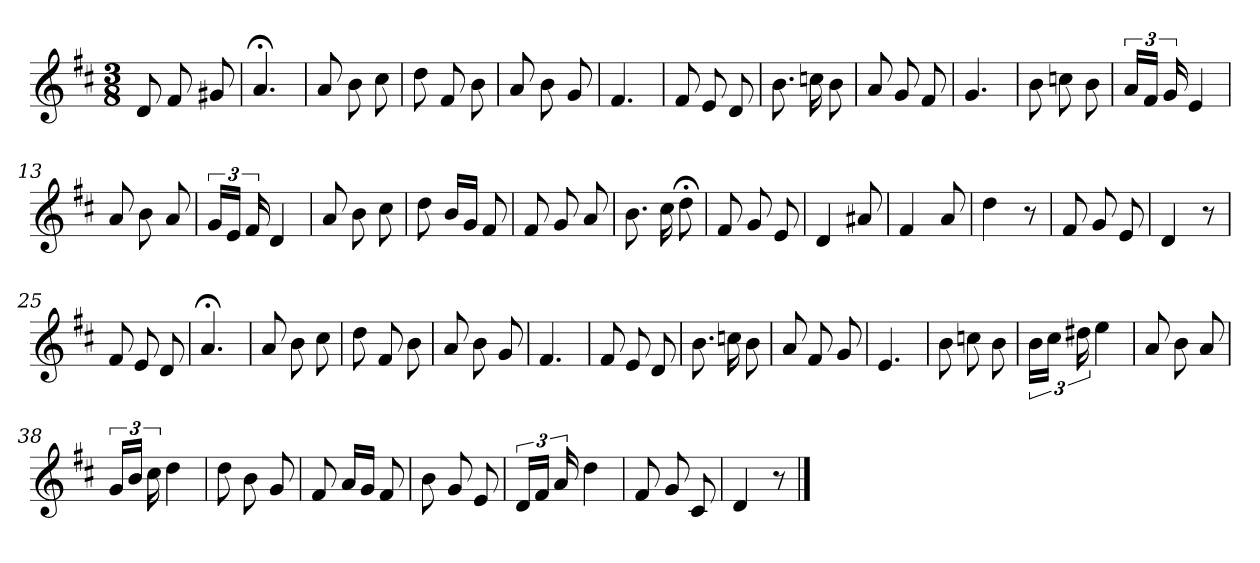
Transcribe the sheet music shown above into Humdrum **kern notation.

**kern
*part1
*staff1
*clefG2
*k[f#c#]
*M3/8
=1
8d/
8f#/
8g#X/
=2
4.a;</
=3
8a/
8b\
8cc#\
=4
8dd\
8f#/
8b\
=5
8a/
8b\
8g/
=6
4.f#/
=7
8f#/
8e/
8d/
=8
8.b\
16ccn\
8b\
=9
8a/
8g/
8f#/
=10
4.g/
=11
8b\
8ccn\
8b\
=12
24a/LL
24f#/JJ
24g/
4e/
=13
8a/
8b\
8a/
=14
24g/LL
24e/JJ
24f#/
4d/
=15
8a/
8b\
8cc#\
=16
8dd\
16b/LL
16g/JJ
8f#/
=17
8f#/
8g/
8a/
=18
8.b\
16cc#\
8dd;<\
=19
8f#/
8g/
8e/
=20
4d/
8a#X/
=21
4f#/
8a/
=22
4dd\
8r
=23
8f#/
8g/
8e/
=24
4d/
8r
=25
8f#/
8e/
8d/
=26
4.a;</
=27
8a/
8b\
8cc#\
=28
8dd\
8f#/
8b\
=29
8a/
8b\
8g/
=30
4.f#/
=31
8f#/
8e/
8d/
=32
8.b\
16ccn\
8b\
=33
8a/
8f#/
8g/
=34
4.e/
=35
8b\
8ccn\
8b\
=36
24b\LL
24cc#\JJ
24dd#X\
4ee\
=37
8a/
8b\
8a/
=38
24g/LL
24b/JJ
24cc#\
4dd\
=39
8dd\
8b\
8g/
=40
8f#/
16a/LL
16g/JJ
8f#/
=41
8b\
8g/
8e/
=42
24d/LL
24f#/JJ
24a/
4dd\
=43
8f#/
8g/
8c#/
=44
4d/
8r
==
*-
